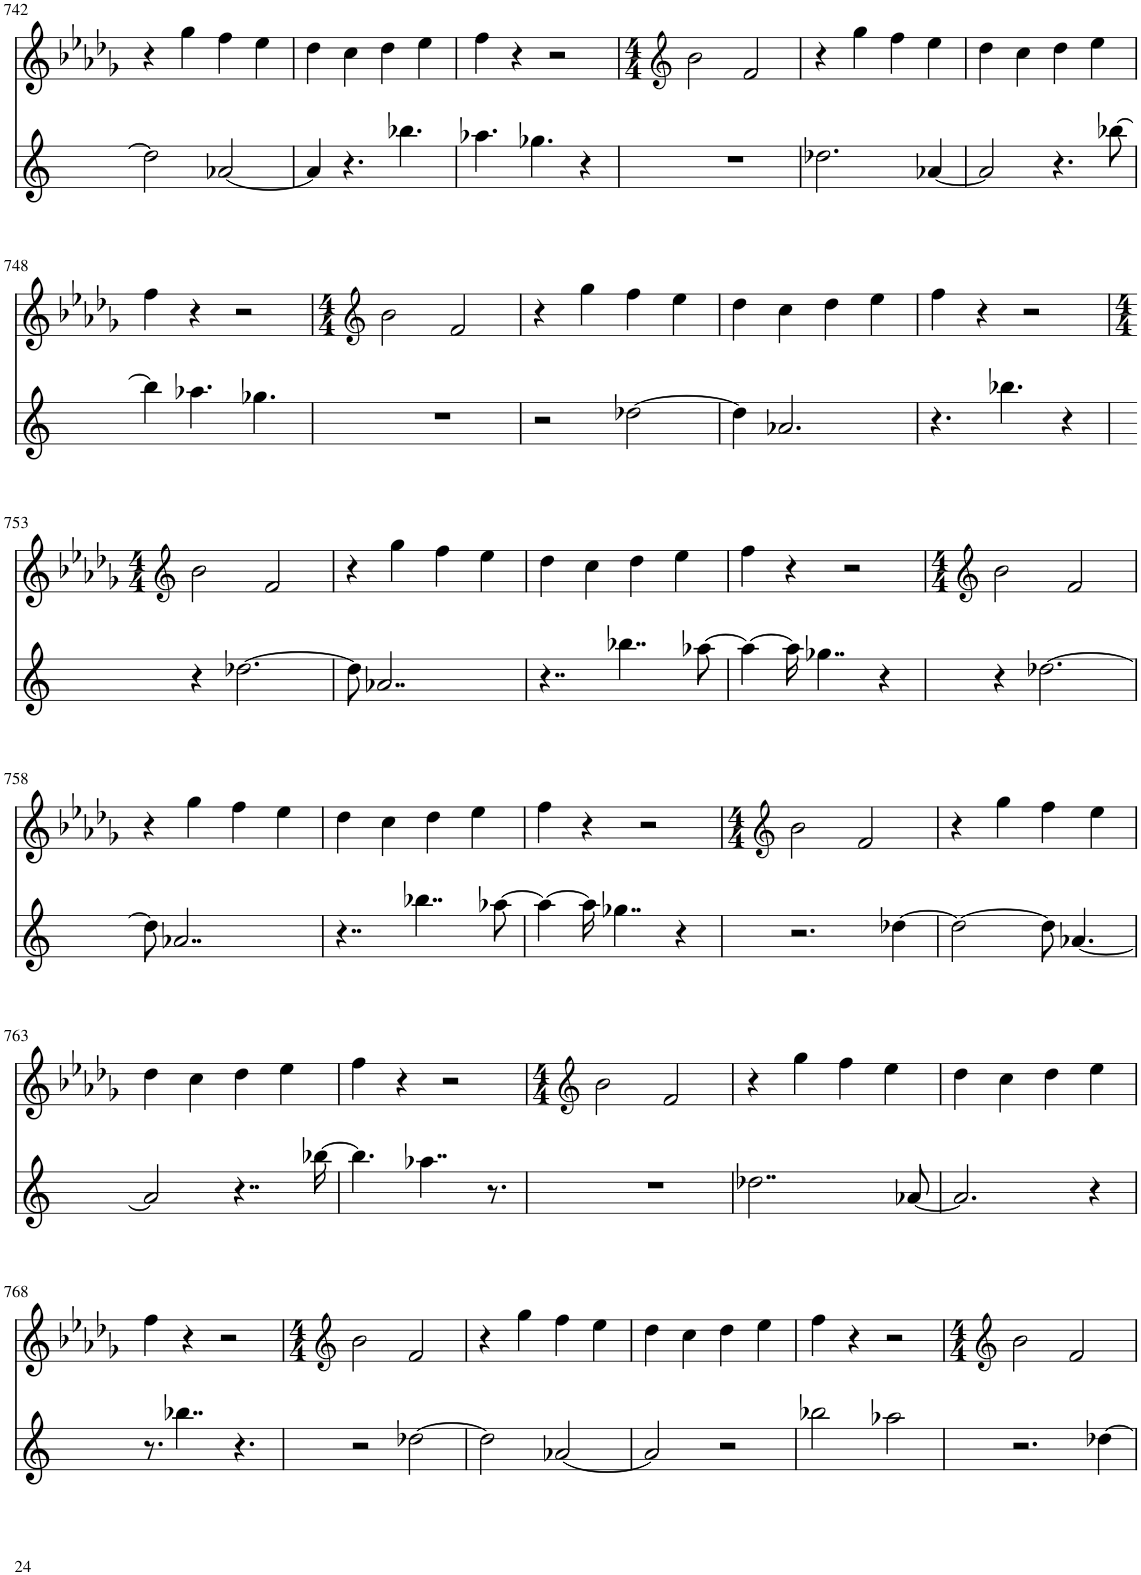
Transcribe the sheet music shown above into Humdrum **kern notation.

**kern	**kern
*part2	*part1
*staff2	*staff1
*I"Piano	*I"Piano
*I'Pno	*I'Pno
!!LO:PB:g=z
*clefG2	*clefG2
*k[]	*k[b-e-a-d-g-]
*M4/4	*M4/4
=742	=742
2dd-\]	4r
.	4gg-\
[2a-X/	4ff\
.	4ee-\
=743	=743
4a-/]	4dd-\
4.r	4cc\
.	4dd-\
4.bb-X\	.
.	4ee-\
=744	=744
4.aa-X\	4ff\
.	4r
4.gg-X\	.
.	2r
4r	.
=745	=745
*	*clefG2
*	*M4/4
1r	2b-\
.	2f/
=746	=746
2.dd-X\	4r
.	4gg-\
.	4ff\
[4a-X/	4ee-\
=747	=747
2a-/]	4dd-\
.	4cc\
4.r	4dd-\
.	4ee-\
[8bb-X\	.
!!LO:LB:g=z
=748	=748
4bb-\]	4ff\
4.aa-X\	4r
.	2r
4.gg-X\	.
=749	=749
*	*clefG2
*	*M4/4
1r	2b-\
.	2f/
=750	=750
2r	4r
.	4gg-\
[2dd-X\	4ff\
.	4ee-\
=751	=751
4dd-\]	4dd-\
2.a-X/	4cc\
.	4dd-\
.	4ee-\
=752	=752
4.r	4ff\
.	4r
4.bb-X\	.
.	2r
4r	.
!!LO:LB:g=z
=753	=753
*	*clefG2
*	*M4/4
4r	2b-\
[2.dd-X\	.
.	2f/
=754	=754
8dd-\]	4r
2..a-X/	.
.	4gg-\
.	4ff\
.	4ee-\
=755	=755
4..r	4dd-\
.	4cc\
4..bb-X\	.
.	4dd-\
.	4ee-\
[8aa-X\	.
=756	=756
4aa-\_	4ff\
16aa-\]	4r
4..gg-X\	.
.	2r
4r	.
=757	=757
*	*clefG2
*	*M4/4
4r	2b-\
[2.dd-X\	.
.	2f/
!!LO:LB:g=z
=758	=758
8dd-\]	4r
2..a-X/	.
.	4gg-\
.	4ff\
.	4ee-\
=759	=759
4..r	4dd-\
.	4cc\
4..bb-X\	.
.	4dd-\
.	4ee-\
[8aa-X\	.
=760	=760
4aa-\_	4ff\
16aa-\]	4r
4..gg-X\	.
.	2r
4r	.
=761	=761
*	*clefG2
*	*M4/4
2.r	2b-\
.	2f/
[4dd-X\	.
=762	=762
2dd-\_	4r
.	4gg-\
8dd-\]	4ff\
[4.a-X/	.
.	4ee-\
!!LO:LB:g=z
=763	=763
2a-/]	4dd-\
.	4cc\
4..r	4dd-\
.	4ee-\
[16bb-X\	.
=764	=764
4.bb-\]	4ff\
.	4r
4..aa-X\	.
.	2r
8.r	.
=765	=765
*	*clefG2
*	*M4/4
1r	2b-\
.	2f/
=766	=766
2..dd-X\	4r
.	4gg-\
.	4ff\
.	4ee-\
[8a-X/	.
=767	=767
2.a-/]	4dd-\
.	4cc\
.	4dd-\
4r	4ee-\
!!LO:LB:g=z
=768	=768
8.r	4ff\
4..bb-X\	.
.	4r
.	2r
4.r	.
=769	=769
*	*clefG2
*	*M4/4
2r	2b-\
[2dd-X\	2f/
=770	=770
2dd-\]	4r
.	4gg-\
[2a-X/	4ff\
.	4ee-\
=771	=771
2a-/]	4dd-\
.	4cc\
2r	4dd-\
.	4ee-\
=772	=772
2bb-X\	4ff\
.	4r
2aa-X\	2r
=773	=773
*	*clefG2
*	*M4/4
2.r	2b-\
.	2f/
[4dd-X\	.
=	=
*-	*-
